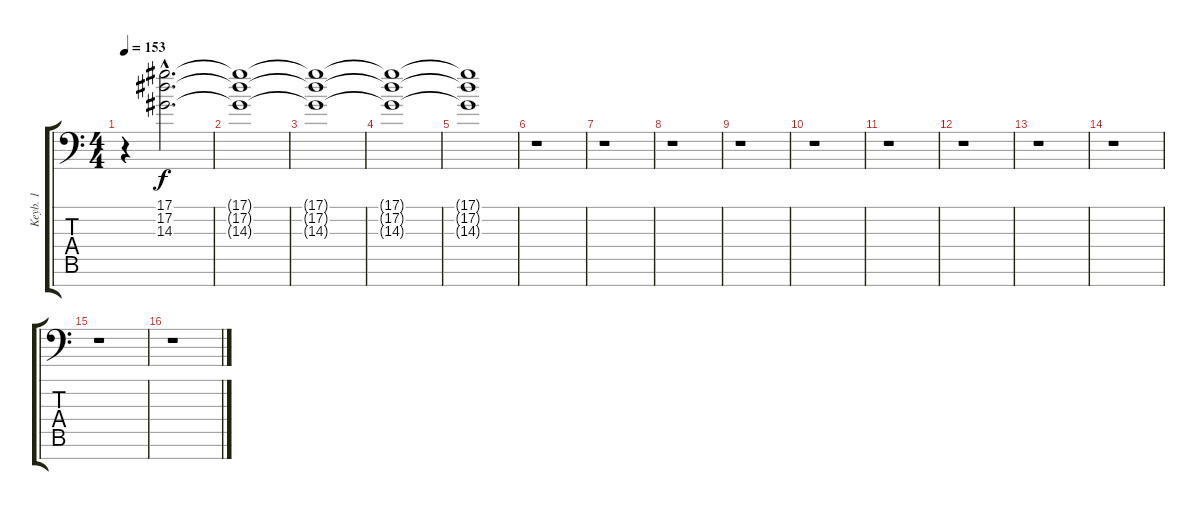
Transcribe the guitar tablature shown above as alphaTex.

\track ("Keyb. 1" "Keyb. 1") {instrument rockorgan}
\staff {score tabs}
\tuning (Eb4 Bb3 Gb3 Db3 Ab2 Eb2 Bb1) {hide}
\ts (4 4)
\tempo 153
\tempo 63
\tempo 153
\clef f4
\ks c
r.4{dy f instrument pad2warm} (17.1{hac} 17.2{hac} 14.3{hac}).2{d} |
(17.1{t} 17.2{t} 14.3{t}).1 |
(17.1{t} 17.2{t} 14.3{t}).1 |
(17.1{t} 17.2{t} 14.3{t}).1 |
(17.1{t} 17.2{t} 14.3{t}).1 |
r.1 |
r.1 |
r.1 |
r.1 |
r.1 |
r.1 |
r.1 |
r.1 |
r.1 |
r.1 |
r.1
